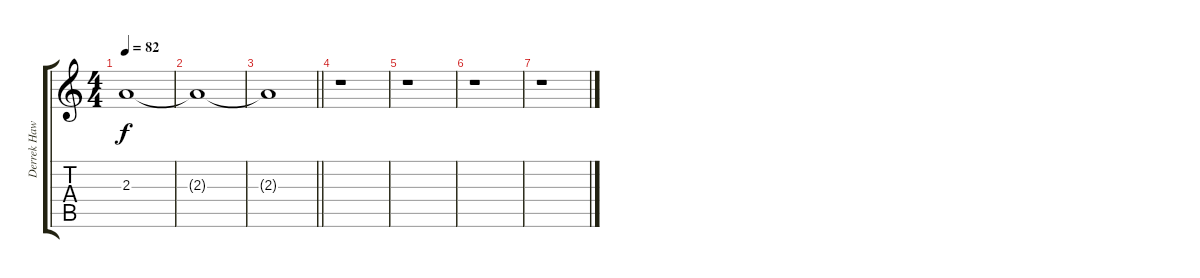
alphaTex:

\track ("Derrek Hawkins (Lead Guitar)" "Derrek Haw") {instrument overdrivenguitar}
\staff {score tabs}
\tuning (E4 B3 G3 D3 A2 D2) {hide}
\ts (4 4)
\tempo 82
\clef g2
\ks c
2.3{t}.1{dy f} |
2.3{t}.1 |
\barLineRight lightlight
2.3{t}.1 |
r.1 |
r.1 |
r.1 |
r.1
